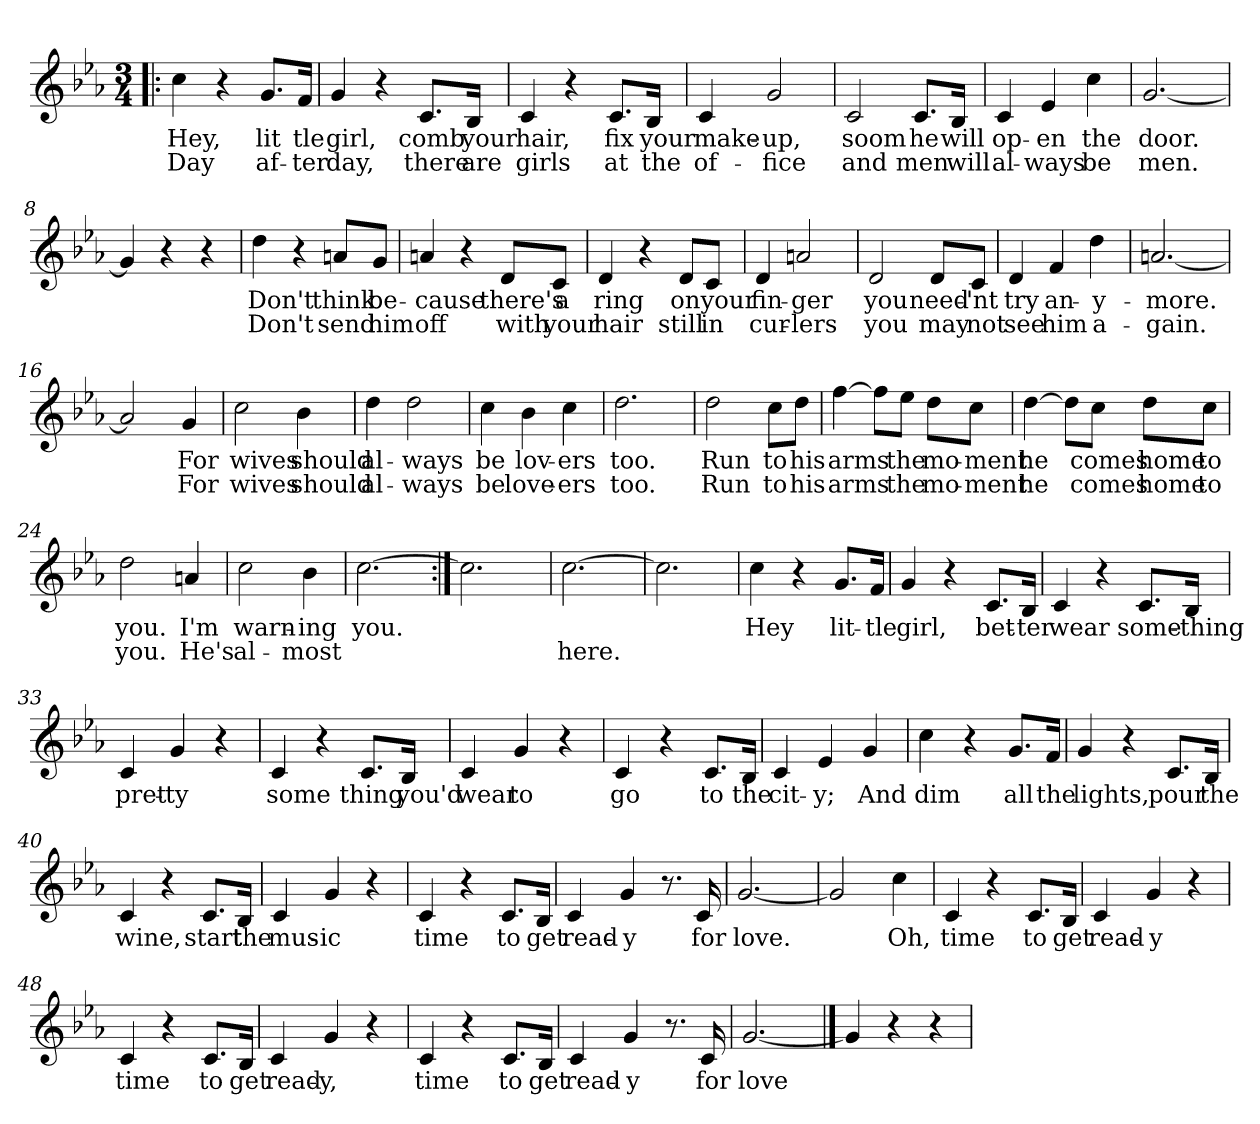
**kern	**text	**text
*part1	*part1	*part1
*staff1	*staff1	*staff1
*clefG2	*	*
*k[b-e-a-]	*	*
*E-:	*	*
*M3/4	*	*
=1!|:	=1!|:	=1!|:
4cc\	Hey,	Day
4r	.	.
8.g/L	lit	af-
16f/J	-tle	-ter
=2	=2	=2
4g/	girl,	day,
4r	.	.
8.c/L	comb	there
16B-/J	your	are
=3	=3	=3
4c/	hair,	girls
4r	.	.
8.c/L	fix	at
16B-/J	your	the
=4	=4	=4
4c/	make-	of-
2g/	up,	-fice
!!LO:LB:g=z
=5	=5	=5
2c/	soom	and
8.c/L	he	men
16B-/J	will	will
=6	=6	=6
4c/	op-	al-
4e-/	-en	-ways
4cc\	the	be
=7	=7	=7
[2.g/	door.	men.
=8	=8	=8
4g/]	.	.
4r	.	.
4r	.	.
!!LO:LB:g=z
=9	=9	=9
4dd\	Don't	Don't
4r	.	.
8an/L	think	send
8g/J	be-	him
=10	=10	=10
4an/	-cause	off
4r	.	.
8d/L	there's	with
8c/J	a	your
=11	=11	=11
4d/	ring	hair
4r	.	.
8d/L	on	still
8c/J	your	in
=12	=12	=12
4d/	fin-	cur-
2an/	-ger	-lers
!!LO:LB:g=z
=13	=13	=13
2d/	you	you
8d/L	need-	may
8c/J	-'nt	not
=14	=14	=14
4d/	try	see
4f/	an-	him
4dd\	-y-	a-
=15	=15	=15
[2.an/	-more.	-gain.
=16	=16	=16
2an/]	.	.
4g/	For	For
=17	=17	=17
2cc\	wives	wives
4b-\	should	should
!!LO:LB:g=z
=18	=18	=18
4dd\	al-	al-
2dd\	-ways	-ways
=19	=19	=19
4cc\	be	be
4b-\	lov-	love-
4cc\	-ers	-ers
=20	=20	=20
2.dd\	too.	too.
=21	=21	=21
2dd\	Run	Run
8cc\L	to	to
8dd\J	his	his
=22	=22	=22
[4ff\	arms	arms
8ff\L]	.	.
8ee-\J	the	the
8dd\L	mo-	mo-
8cc\J	-ment	-ment
!!LO:LB:g=z
=23	=23	=23
[4dd\	he	he
8dd\L]	.	.
8cc\J	comes	comes
8dd\L	home	home
8cc\J	to	to
=24	=24	=24
2dd\	you.	you.
4an/	I'm	He's
=25	=25	=25
2cc\	warn-	al-
4b-\	-ing	-most
=26	=26	=26
[2.cc\	you.	.
=27:|!	=27:|!	=27:|!
2.cc\]	.	.
!!LO:LB:g=z
=28	=28	=28
[2.cc\	.	here.
=29	=29	=29
2.cc\]	.	.
=30	=30	=30
4cc\	Hey	.
4r	.	.
8.g/L	lit-	.
16f/J	-tle	.
=31	=31	=31
4g/	girl,	.
4r	.	.
8.c/L	bet-	.
16B-/J	-ter	.
=32	=32	=32
4c/	wear	.
4r	.	.
8.c/L	some-	.
16B-/J	-thing	.
!!LO:PB:g=z
=33	=33	=33
4c/	pret-	.
4g/	-ty	.
4r	.	.
=34	=34	=34
4c/	some	.
4r	.	.
8.c/L	thing	.
16B-/J	you'd	.
=35	=35	=35
4c/	wear	.
4g/	to	.
4r	.	.
=36	=36	=36
4c/	go	.
4r	.	.
8.c/L	to	.
16B-/J	the	.
=37	=37	=37
4c/	cit-	.
4e-/	-y;	.
4g/	And	.
!!LO:LB:g=z
=38	=38	=38
4cc\	dim	.
4r	.	.
8.g/L	all	.
16f/J	the	.
=39	=39	=39
4g/	lights,	.
4r	.	.
8.c/L	pour	.
16B-/J	the	.
=40	=40	=40
4c/	wine,	.
4r	.	.
8.c/L	start	.
16B-/J	the	.
=41	=41	=41
4c/	mus-	.
4g/	-ic	.
4r	.	.
=42	=42	=42
4c/	time	.
4r	.	.
8.c/L	to	.
16B-/J	get	.
!!LO:LB:g=z
=43	=43	=43
4c/	read-	.
4g/	-y	.
8.r	.	.
16c/	for	.
=44	=44	=44
[2.g/	love.	.
=45	=45	=45
2g/]	.	.
4cc\	Oh,	.
=46	=46	=46
4c/	time	.
4r	.	.
8.c/L	to	.
16B-/J	get	.
=47	=47	=47
4c/	read-	.
4g/	-y	.
4r	.	.
!!LO:LB:g=z
=48	=48	=48
4c/	time	.
4r	.	.
8.c/L	to	.
16B-/J	get	.
=49	=49	=49
4c/	read-	.
4g/	-y,	.
4r	.	.
=50	=50	=50
4c/	time	.
4r	.	.
8.c/L	to	.
16B-/J	get	.
=51	=51	=51
4c/	read-	.
4g/	-y	.
8.r	.	.
16c/	for	.
=52	=52	=52
[2.g/	love	.
==53	==53	==53
4g/]	.	.
4r	.	.
4r	.	.
=	=	=
*-	*-	*-
